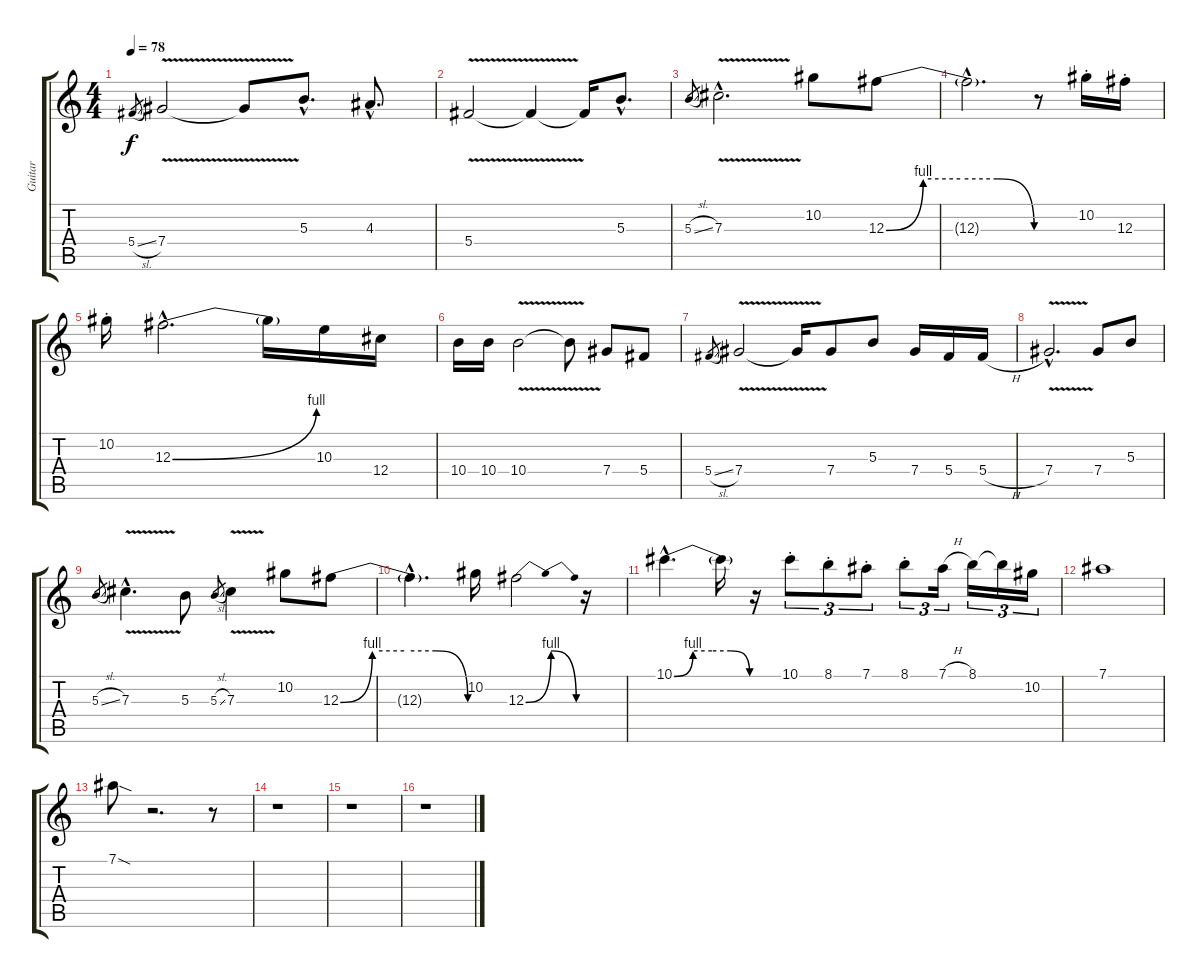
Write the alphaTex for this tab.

\track ("Guitar" "Guitar") {instrument overdrivenguitar}
\staff {score tabs}
\tuning (Eb4 Bb3 Gb3 Db3 Ab2 Eb2) {hide}
\ts (4 4)
\tempo 78
\clef g2
\ks c
5.4{sl}.8{gr dy f} 7.4{v}.2 7.4{t}.8 5.3{hac}.8{d} 4.3{hac}.8{d} |
5.4{v}.2 5.4{t}.4 5.4{t}.16 5.3{hac}.8{d} |
5.3{sl}.8{gr} 7.3{v hac}.2{d} 10.2.8 12.3{be (custom 0 0 15 4 30 4 45 4 60 0)}.8 |
12.3{hac t}.2{d} r.8 10.2{st}.16 12.3{st}.16 |
10.2{st}.16 12.3{be (bend 0 0 60 4) hac}.2{d} 12.3{t}.16 10.3.16 12.4.16 |
10.4.16 10.4.16 10.4{v}.2 10.4{t}.8 7.4.8 5.4.8 |
5.4{sl}.8{gr} 7.4{v}.2 7.4{t}.16 7.4.8 5.3.8 7.4.16 5.4.16 5.4{h}.16 |
7.4{v hac}.2{d} 7.4.8 5.3.8 |
5.3{sl}.8{gr} 7.3{v hac}.4{d} 5.3.8 5.3{sl}.8{gr} 7.3{v}.4 10.2.8 12.3{be (custom 0 0 15 4 30 4 45 4 60 0)}.8 |
12.3{hac t}.4{d} 10.2.16 12.3{be (bendrelease 0 0 15 4 45 4 60 0)}.2 r.16 |
10.1{be (custom 0 0 15 4 30 4 45 4 60 0) hac}.4{d} 10.1{t}.16 r.16 10.1{st}.8{tu (3 2)} 8.1{st}.8{tu (3 2)} 7.1{st}.8{tu (3 2)} 8.1{st}.8{tu (3 2)} 7.1{h}.16{tu (3 2)} 8.1.16{tu (3 2)} 8.1{t}.16{tu (3 2)} 10.2.16{tu (3 2)} |
7.1.1 |
7.1{sod}.8 r.2{d} r.8 |
r.1 |
r.1 |
r.1
